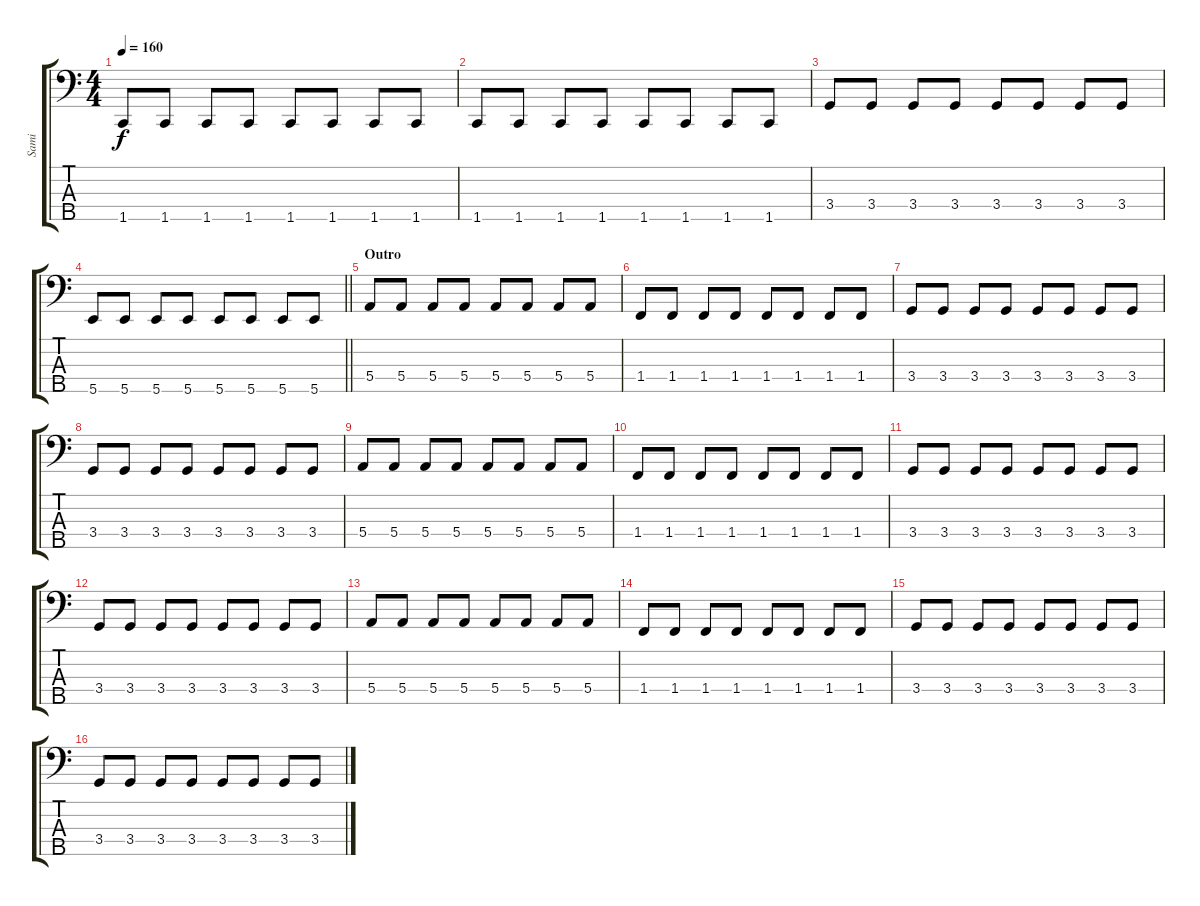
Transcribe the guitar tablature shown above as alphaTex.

\track ("Sami" "Sami") {instrument electricbassfinger}
\staff {score tabs}
\tuning (G2 D2 A1 E1 B0) {hide}
\ts (4 4)
\tempo 160
\clef f4
\ks c
1.5.8{dy f} 1.5.8 1.5.8 1.5.8 1.5.8 1.5.8 1.5.8 1.5.8 |
1.5.8 1.5.8 1.5.8 1.5.8 1.5.8 1.5.8 1.5.8 1.5.8 |
3.4.8 3.4.8 3.4.8 3.4.8 3.4.8 3.4.8 3.4.8 3.4.8 |
\barLineRight lightlight
5.5.8 5.5.8 5.5.8 5.5.8 5.5.8 5.5.8 5.5.8 5.5.8 |
\section ("" "Outro")
5.4.8 5.4.8 5.4.8 5.4.8 5.4.8 5.4.8 5.4.8 5.4.8 |
1.4.8 1.4.8 1.4.8 1.4.8 1.4.8 1.4.8 1.4.8 1.4.8 |
3.4.8 3.4.8 3.4.8 3.4.8 3.4.8 3.4.8 3.4.8 3.4.8 |
3.4.8 3.4.8 3.4.8 3.4.8 3.4.8 3.4.8 3.4.8 3.4.8 |
5.4.8 5.4.8 5.4.8 5.4.8 5.4.8 5.4.8 5.4.8 5.4.8 |
1.4.8 1.4.8 1.4.8 1.4.8 1.4.8 1.4.8 1.4.8 1.4.8 |
3.4.8 3.4.8 3.4.8 3.4.8 3.4.8 3.4.8 3.4.8 3.4.8 |
3.4.8 3.4.8 3.4.8 3.4.8 3.4.8 3.4.8 3.4.8 3.4.8 |
5.4.8 5.4.8 5.4.8 5.4.8 5.4.8 5.4.8 5.4.8 5.4.8 |
1.4.8 1.4.8 1.4.8 1.4.8 1.4.8 1.4.8 1.4.8 1.4.8 |
3.4.8 3.4.8 3.4.8 3.4.8 3.4.8 3.4.8 3.4.8 3.4.8 |
3.4.8 3.4.8 3.4.8 3.4.8 3.4.8 3.4.8 3.4.8 3.4.8
